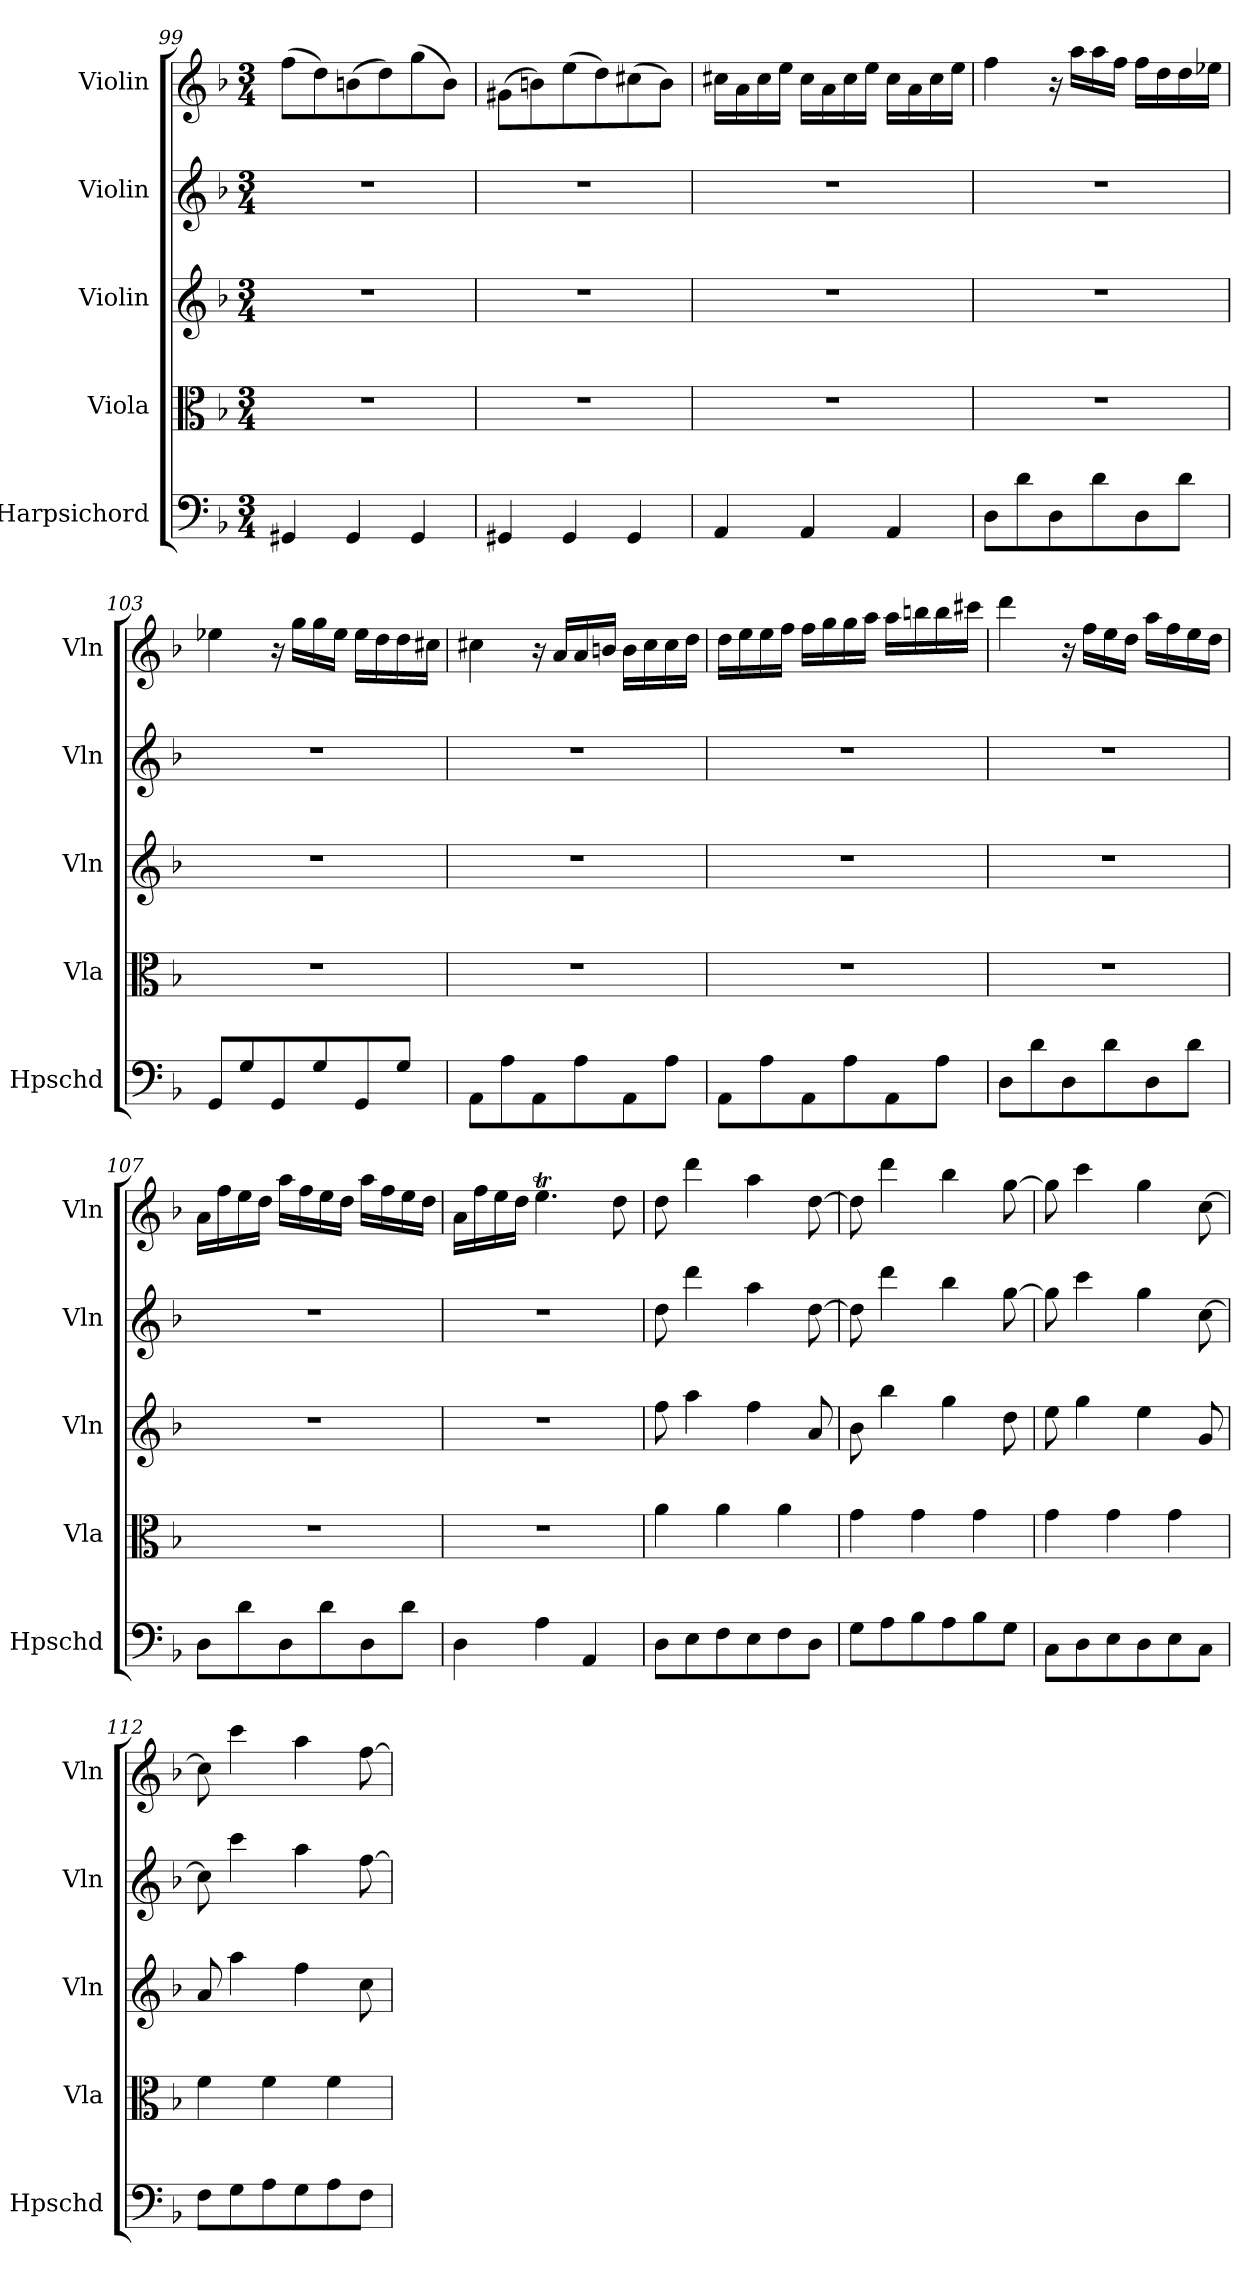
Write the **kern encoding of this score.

**kern	**kern	**kern	**kern	**kern
*part5	*part4	*part3	*part2	*part1
*staff5	*staff4	*staff3	*staff2	*staff1
*I"Harpsichord	*I"Viola	*I"Violin	*I"Violin	*I"Violin
*I'Hpschd	*I'Vla	*I'Vln	*I'Vln	*I'Vln
*clefF4	*clefC3	*clefG2	*clefG2	*clefG2
*k[b-]	*k[b-]	*k[b-]	*k[b-]	*k[b-]
*d:	*d:	*d:	*d:	*d:
*M3/4	*M3/4	*M3/4	*M3/4	*M3/4
=99	=99	=99	=99	=99
4GG#X/	2.r	2.r	2.r	(8ff\L
.	.	.	.	8dd\)
4GG#/	.	.	.	(8bn\
.	.	.	.	8dd\)
4GG#/	.	.	.	(8gg\
.	.	.	.	8b\J)
=100	=100	=100	=100	=100
4GG#X/	2.r	2.r	2.r	(8g#X\L
.	.	.	.	8bn\)
4GG#/	.	.	.	(8ee\
.	.	.	.	8dd\)
4GG#/	.	.	.	(8cc#X\
.	.	.	.	8b\J)
=101	=101	=101	=101	=101
4AA/	2.r	2.r	2.r	16cc#X\LL
.	.	.	.	16a\
.	.	.	.	16cc#\
.	.	.	.	16ee\JJ
4AA/	.	.	.	16cc#\LL
.	.	.	.	16a\
.	.	.	.	16cc#\
.	.	.	.	16ee\JJ
4AA/	.	.	.	16cc#\LL
.	.	.	.	16a\
.	.	.	.	16cc#\
.	.	.	.	16ee\JJ
=102	=102	=102	=102	=102
8D\L	2.r	2.r	2.r	4ff\
8d\	.	.	.	.
8D\	.	.	.	16r
.	.	.	.	16aa\LL
8d\	.	.	.	16aa\
.	.	.	.	16ff\JJ
8D\	.	.	.	16ff\LL
.	.	.	.	16dd\
8d\J	.	.	.	16dd\
.	.	.	.	16ee-X\JJ
=103	=103	=103	=103	=103
8GG/L	2.r	2.r	2.r	4ee-X\
8G/	.	.	.	.
8GG/	.	.	.	16r
.	.	.	.	16gg\LL
8G/	.	.	.	16gg\
.	.	.	.	16ee-\JJ
8GG/	.	.	.	16ee-\LL
.	.	.	.	16dd\
8G/J	.	.	.	16dd\
.	.	.	.	16cc#X\JJ
=104	=104	=104	=104	=104
8AA\L	2.r	2.r	2.r	4cc#X\
8A\	.	.	.	.
8AA\	.	.	.	16r
.	.	.	.	16a/LL
8A\	.	.	.	16a/
.	.	.	.	16bn/JJ
8AA\	.	.	.	16b\LL
.	.	.	.	16cc#\
8A\J	.	.	.	16cc#\
.	.	.	.	16dd\JJ
=105	=105	=105	=105	=105
8AA\L	2.r	2.r	2.r	16dd\LL
.	.	.	.	16ee\
8A\	.	.	.	16ee\
.	.	.	.	16ff\JJ
8AA\	.	.	.	16ff\LL
.	.	.	.	16gg\
8A\	.	.	.	16gg\
.	.	.	.	16aa\JJ
8AA\	.	.	.	16aa\LL
.	.	.	.	16bbn\
8A\J	.	.	.	16bb\
.	.	.	.	16ccc#X\JJ
=106	=106	=106	=106	=106
8D\L	2.r	2.r	2.r	4ddd\
8d\	.	.	.	.
8D\	.	.	.	16r
.	.	.	.	16ff\LL
8d\	.	.	.	16ee\
.	.	.	.	16dd\JJ
8D\	.	.	.	16aa\LL
.	.	.	.	16ff\
8d\J	.	.	.	16ee\
.	.	.	.	16dd\JJ
=107	=107	=107	=107	=107
8D\L	2.r	2.r	2.r	16a\LL
.	.	.	.	16ff\
8d\	.	.	.	16ee\
.	.	.	.	16dd\JJ
8D\	.	.	.	16aa\LL
.	.	.	.	16ff\
8d\	.	.	.	16ee\
.	.	.	.	16dd\JJ
8D\	.	.	.	16aa\LL
.	.	.	.	16ff\
8d\J	.	.	.	16ee\
.	.	.	.	16dd\JJ
=108	=108	=108	=108	=108
4D\	2.r	2.r	2.r	16a\LL
.	.	.	.	16ff\
.	.	.	.	16ee\
.	.	.	.	16dd\JJ
4A\	.	.	.	4.eet\
4AA/	.	.	.	.
.	.	.	.	8dd\
=109	=109	=109	=109	=109
8D\L	4a\	8ff\	8dd\	8dd\
8E\	.	4aa\	4ddd\	4ddd\
8F\	4a\	.	.	.
8E\	.	4ff\	4aa\	4aa\
8F\	4a\	.	.	.
8D\J	.	8a/	[8dd\	[8dd\
=110	=110	=110	=110	=110
8G\L	4g\	8b-\	8dd\]	8dd\]
8A\	.	4bb-\	4ddd\	4ddd\
8B-\	4g\	.	.	.
8A\	.	4gg\	4bb-\	4bb-\
8B-\	4g\	.	.	.
8G\J	.	8dd\	[8gg\	[8gg\
=111	=111	=111	=111	=111
8C\L	4g\	8ee\	8gg\]	8gg\]
8D\	.	4gg\	4ccc\	4ccc\
8E\	4g\	.	.	.
8D\	.	4ee\	4gg\	4gg\
8E\	4g\	.	.	.
8C\J	.	8g/	[8cc\	[8cc\
=112	=112	=112	=112	=112
8F\L	4f\	8a/	8cc\]	8cc\]
8G\	.	4aa\	4ccc\	4ccc\
8A\	4f\	.	.	.
8G\	.	4ff\	4aa\	4aa\
8A\	4f\	.	.	.
8F\J	.	8cc\	[8ff\	[8ff\
=	=	=	=	=
*-	*-	*-	*-	*-
